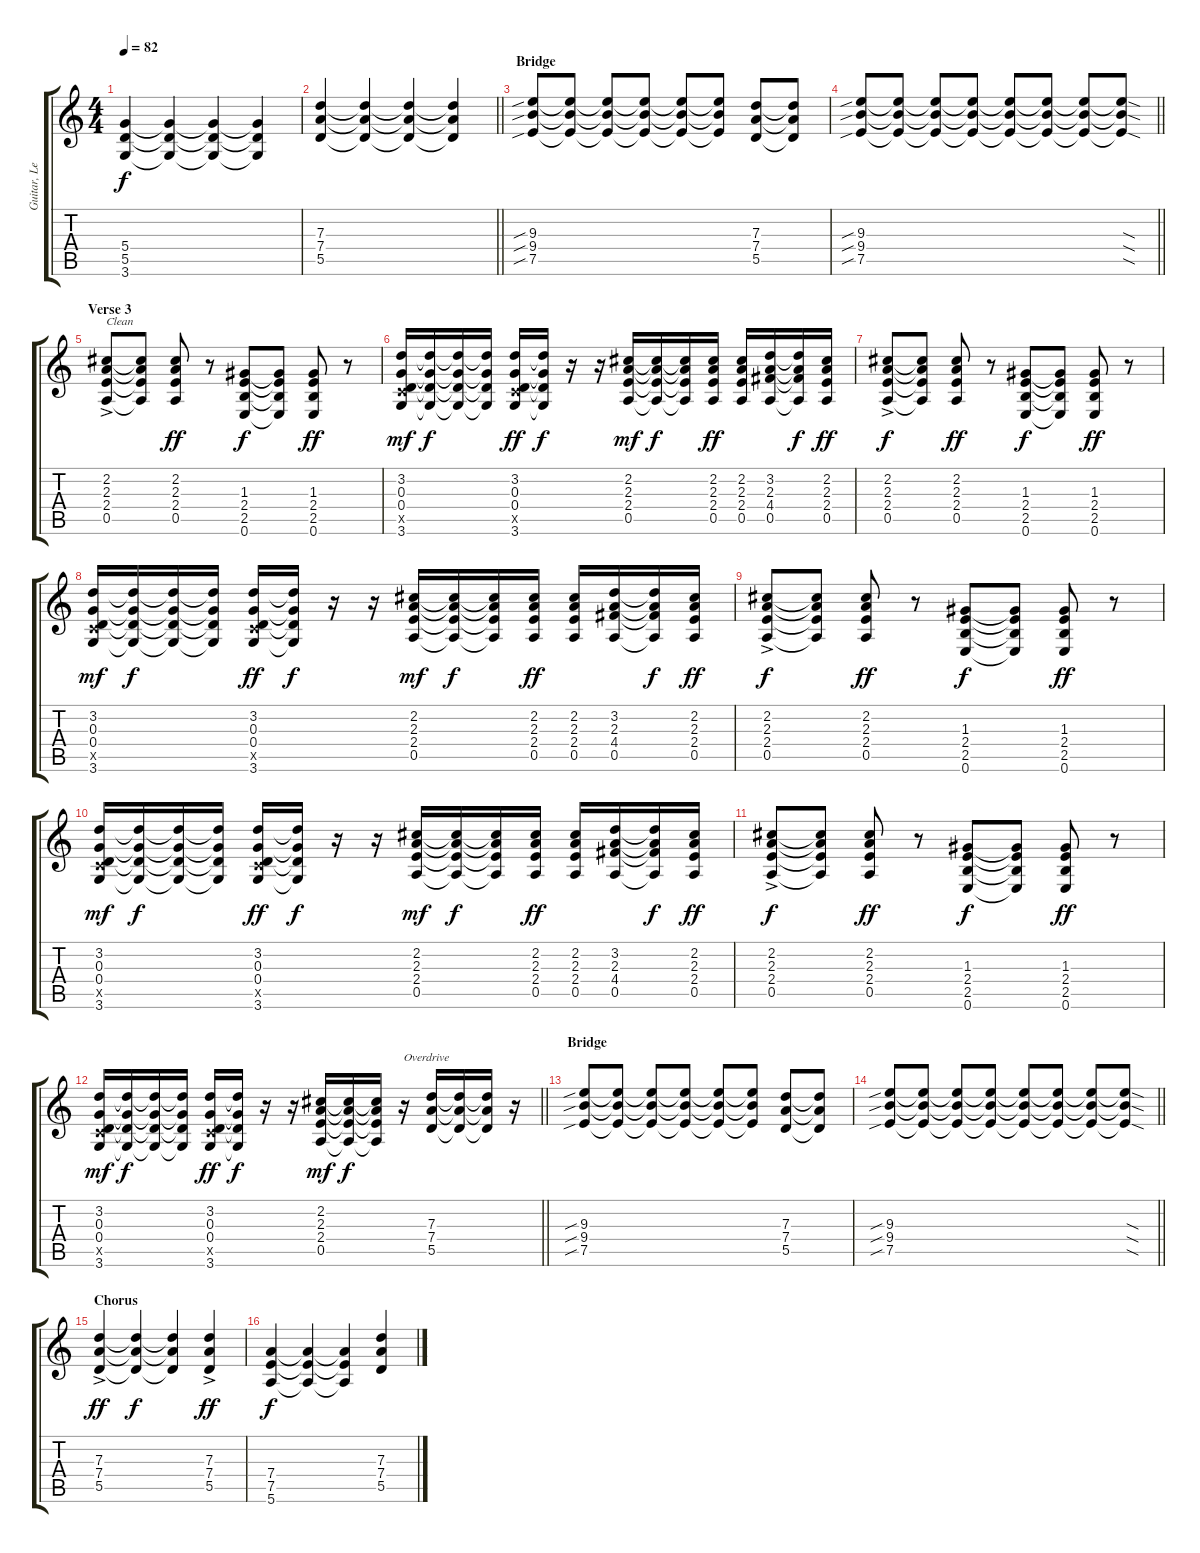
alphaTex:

\track ("Guitar, Lead" "Guitar, Le") {instrument electricguitarclean}
\staff {score tabs}
\tuning (E4 B3 G3 D3 A2 E2) {hide}
\ts (4 4)
\tempo 82
\clef g2
\ks c
(5.4 5.5 3.6).4{dy f} (5.4{t} 5.5{t} 3.6{t}).4 (5.4{t} 5.5{t} 3.6{t}).4 (5.4{t} 5.5{t} 3.6{t}).4 |
\barLineRight lightlight
(7.3 7.4 5.5).4 (7.3{t} 7.4{t} 5.5{t}).4 (7.3{t} 7.4{t} 5.5{t}).4 (7.3{t} 7.4{t} 5.5{t}).4 |
\section ("" "Bridge")
(9.3{sib} 9.4{sib} 7.5{sib}).8 (9.3{t} 9.4{t} 7.5{t}).8 (9.3{t} 9.4{t} 7.5{t}).8 (9.3{t} 9.4{t} 7.5{t}).8 (9.3{t} 9.4{t} 7.5{t}).8 (9.3{t} 9.4{t} 7.5{t}).8 (7.3 7.4 5.5).8 (7.3{t} 7.4{t} 5.5{t}).8 |
\barLineRight lightlight
(9.3{sib} 9.4{sib} 7.5{sib}).8 (9.3{t} 9.4{t} 7.5{t}).8 (9.3{t} 9.4{t} 7.5{t}).8 (9.3{t} 9.4{t} 7.5{t}).8 (9.3{t} 9.4{t} 7.5{t}).8 (9.3{t} 9.4{t} 7.5{t}).8 (9.3{t} 9.4{t} 7.5{t}).8 (9.3{sod t} 9.4{sod t} 7.5{sod t}).8 |
\section ("" "Verse 3")
(2.2{ac} 2.3{ac} 2.4{ac} 0.5{ac}).8{txt "Clean" instrument electricguitarclean} (2.2{t} 2.3{t} 2.4{t} 0.5{t}).8 (2.2 2.3 2.4 0.5).8{dy ff} r.8 (1.3 2.4 2.5 0.6).8{dy f} (1.3{t} 2.4{t} 2.5{t} 0.6{t}).8 (1.3 2.4 2.5 0.6).8{dy ff} r.8 |
(3.2 0.3 0.4 3.5{x} 3.6).16{dy mf} (3.2{t} 0.3{t} 0.4{t} 3.6{t}).16{dy f} (3.2{t} 0.3{t} 0.4{t} 3.6{t}).16 (3.2{t} 0.3{t} 0.4{t} 3.6{t}).16 (3.2 0.3 0.4 3.5{x} 3.6).16{dy ff} (3.2{t} 0.3{t} 0.4{t} 3.6{t}).16{dy f} r.16 r.16 (2.2 2.3 2.4 0.5).16{dy mf} (2.2{t} 2.3{t} 2.4{t} 0.5{t}).16{dy f} (2.2{t} 2.3{t} 2.4{t} 0.5{t}).16 (2.2 2.3 2.4 0.5).16{dy ff} (2.2 2.3 2.4 0.5).16 (3.2 2.3 4.4 0.5).16 (3.2{t} 2.3{t} 4.4{t} 0.5{t}).16{dy f} (2.2 2.3 2.4 0.5).16{dy ff} |
(2.2{ac} 2.3{ac} 2.4{ac} 0.5{ac}).8{dy f} (2.2{t} 2.3{t} 2.4{t} 0.5{t}).8 (2.2 2.3 2.4 0.5).8{dy ff} r.8 (1.3 2.4 2.5 0.6).8{dy f} (1.3{t} 2.4{t} 2.5{t} 0.6{t}).8 (1.3 2.4 2.5 0.6).8{dy ff} r.8 |
(3.2 0.3 0.4 3.5{x} 3.6).16{dy mf} (3.2{t} 0.3{t} 0.4{t} 3.6{t}).16{dy f} (3.2{t} 0.3{t} 0.4{t} 3.6{t}).16 (3.2{t} 0.3{t} 0.4{t} 3.6{t}).16 (3.2 0.3 0.4 3.5{x} 3.6).16{dy ff} (3.2{t} 0.3{t} 0.4{t} 3.6{t}).16{dy f} r.16 r.16 (2.2 2.3 2.4 0.5).16{dy mf} (2.2{t} 2.3{t} 2.4{t} 0.5{t}).16{dy f} (2.2{t} 2.3{t} 2.4{t} 0.5{t}).16 (2.2 2.3 2.4 0.5).16{dy ff} (2.2 2.3 2.4 0.5).16 (3.2 2.3 4.4 0.5).16 (3.2{t} 2.3{t} 4.4{t} 0.5{t}).16{dy f} (2.2 2.3 2.4 0.5).16{dy ff} |
(2.2{ac} 2.3{ac} 2.4{ac} 0.5{ac}).8{dy f} (2.2{t} 2.3{t} 2.4{t} 0.5{t}).8 (2.2 2.3 2.4 0.5).8{dy ff} r.8 (1.3 2.4 2.5 0.6).8{dy f} (1.3{t} 2.4{t} 2.5{t} 0.6{t}).8 (1.3 2.4 2.5 0.6).8{dy ff} r.8 |
(3.2 0.3 0.4 3.5{x} 3.6).16{dy mf} (3.2{t} 0.3{t} 0.4{t} 3.6{t}).16{dy f} (3.2{t} 0.3{t} 0.4{t} 3.6{t}).16 (3.2{t} 0.3{t} 0.4{t} 3.6{t}).16 (3.2 0.3 0.4 3.5{x} 3.6).16{dy ff} (3.2{t} 0.3{t} 0.4{t} 3.6{t}).16{dy f} r.16 r.16 (2.2 2.3 2.4 0.5).16{dy mf} (2.2{t} 2.3{t} 2.4{t} 0.5{t}).16{dy f} (2.2{t} 2.3{t} 2.4{t} 0.5{t}).16 (2.2 2.3 2.4 0.5).16{dy ff} (2.2 2.3 2.4 0.5).16 (3.2 2.3 4.4 0.5).16 (3.2{t} 2.3{t} 4.4{t} 0.5{t}).16{dy f} (2.2 2.3 2.4 0.5).16{dy ff} |
(2.2{ac} 2.3{ac} 2.4{ac} 0.5{ac}).8{dy f} (2.2{t} 2.3{t} 2.4{t} 0.5{t}).8 (2.2 2.3 2.4 0.5).8{dy ff} r.8 (1.3 2.4 2.5 0.6).8{dy f} (1.3{t} 2.4{t} 2.5{t} 0.6{t}).8 (1.3 2.4 2.5 0.6).8{dy ff} r.8 |
\barLineRight lightlight
(3.2 0.3 0.4 3.5{x} 3.6).16{dy mf} (3.2{t} 0.3{t} 0.4{t} 3.6{t}).16{dy f} (3.2{t} 0.3{t} 0.4{t} 3.6{t}).16 (3.2{t} 0.3{t} 0.4{t} 3.6{t}).16 (3.2 0.3 0.4 3.5{x} 3.6).16{dy ff} (3.2{t} 0.3{t} 0.4{t} 3.6{t}).16{dy f} r.16 r.16 (2.2 2.3 2.4 0.5).16{dy mf} (2.2{t} 2.3{t} 2.4{t} 0.5{t}).16{dy f} (2.2{t} 2.3{t} 2.4{t} 0.5{t}).16 r.16{txt "Overdrive" instrument overdrivenguitar} (7.3 7.4 5.5).16 (7.3{t} 7.4{t} 5.5{t}).16 (7.3{t} 7.4{t} 5.5{t}).16 r.16 |
\section ("" "Bridge")
(9.3{sib} 9.4{sib} 7.5{sib}).8 (9.3{t} 9.4{t} 7.5{t}).8 (9.3{t} 9.4{t} 7.5{t}).8 (9.3{t} 9.4{t} 7.5{t}).8 (9.3{t} 9.4{t} 7.5{t}).8 (9.3{t} 9.4{t} 7.5{t}).8 (7.3 7.4 5.5).8 (7.3{t} 7.4{t} 5.5{t}).8 |
\barLineRight lightlight
(9.3{sib} 9.4{sib} 7.5{sib}).8 (9.3{t} 9.4{t} 7.5{t}).8 (9.3{t} 9.4{t} 7.5{t}).8 (9.3{t} 9.4{t} 7.5{t}).8 (9.3{t} 9.4{t} 7.5{t}).8 (9.3{t} 9.4{t} 7.5{t}).8 (9.3{t} 9.4{t} 7.5{t}).8 (9.3{sod t} 9.4{sod t} 7.5{sod t}).8 |
\section ("" "Chorus")
(7.3{ac} 7.4{ac} 5.5{ac}).4{dy ff} (7.3{t} 7.4{t} 5.5{t}).4{dy f} (7.3{t} 7.4{t} 5.5{t}).4 (7.3{ac} 7.4{ac} 5.5{ac}).4{dy ff} |
(7.4 7.5 5.6).4{dy f} (7.4{t} 7.5{t} 5.6{t}).4 (7.4{t} 7.5{t} 5.6{t}).4 (7.3 7.4 5.5).4
